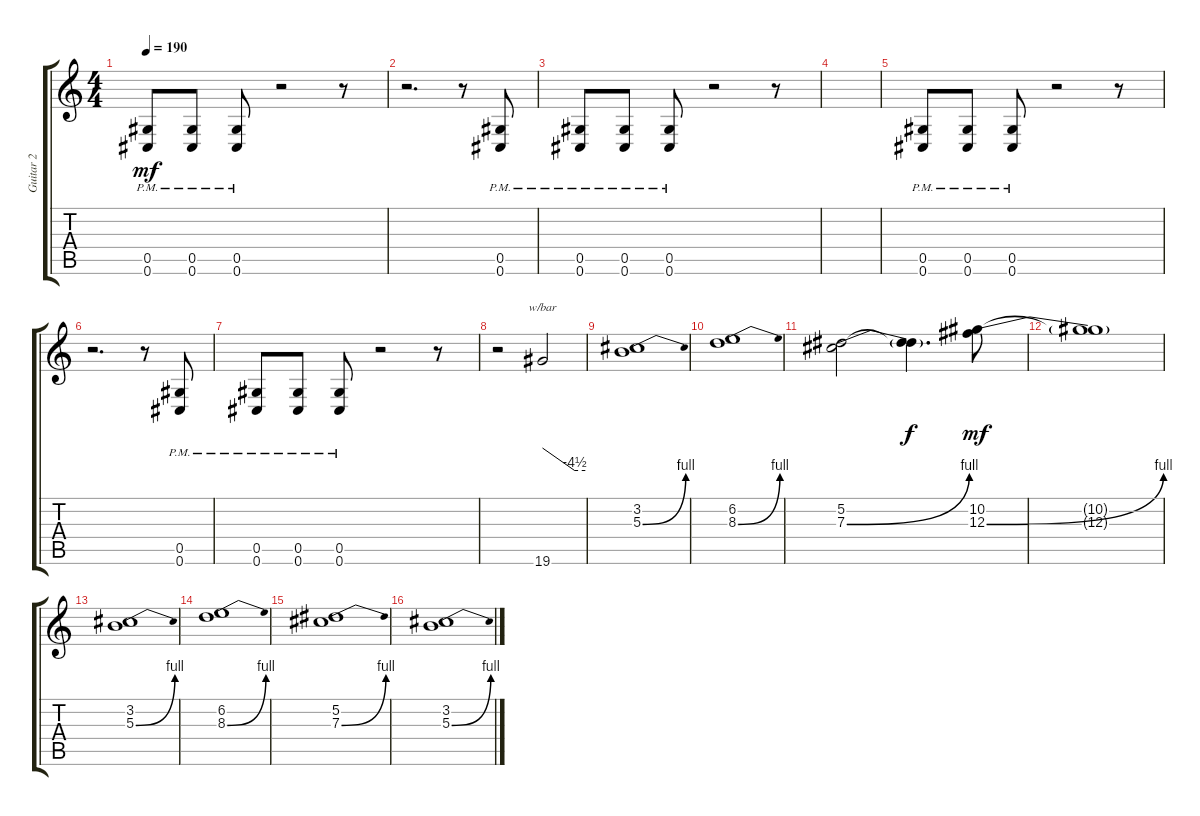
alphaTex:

\track ("Guitar 2" "Guitar 2") {instrument acousticguitarsteel}
\staff {score tabs}
\tuning (Eb4 Bb3 Gb3 Db3 Ab2 Db2) {hide}
\ts (4 4)
\tempo 190
\clef g2
\ks c
(0.5{pm} 0.6{pm}).8{dy mf} (0.5{pm} 0.6{pm}).8 (0.5{pm} 0.6{pm}).8 r.2 r.8 |
r.2{d} r.8 (0.5{pm} 0.6{pm}).8 |
(0.5{pm} 0.6{pm}).8 (0.5{pm} 0.6{pm}).8 (0.5{pm} 0.6{pm}).8 r.2 r.8 |
|
(0.5{pm} 0.6{pm}).8 (0.5{pm} 0.6{pm}).8 (0.5{pm} 0.6{pm}).8 r.2 r.8 |
r.2{d} r.8 (0.5{pm} 0.6{pm}).8 |
(0.5{pm} 0.6{pm}).8 (0.5{pm} 0.6{pm}).8 (0.5{pm} 0.6{pm}).8 r.2 r.8 |
r.2 19.6.2{tbe (custom default 0 0 45 -18 60 -18)} |
(3.2 5.3{be (bend 0 0 60 4)}).1 |
(6.2 8.3{be (bend 0 0 60 4)}).1 |
(5.2 7.3{be (bend 0 0 60 4)}).2 (5.2{t} 7.3{t}).4{d dy f} (10.2 12.3{be (bend 0 0 60 4)}).8{dy mf} |
(10.2{t} 12.3{t}).1 |
(3.2 5.3{be (bend 0 0 60 4)}).1 |
(6.2 8.3{be (bend 0 0 60 4)}).1 |
(5.2 7.3{be (bend 0 0 60 4)}).1 |
(3.2 5.3{be (bend 0 0 60 4)}).1
